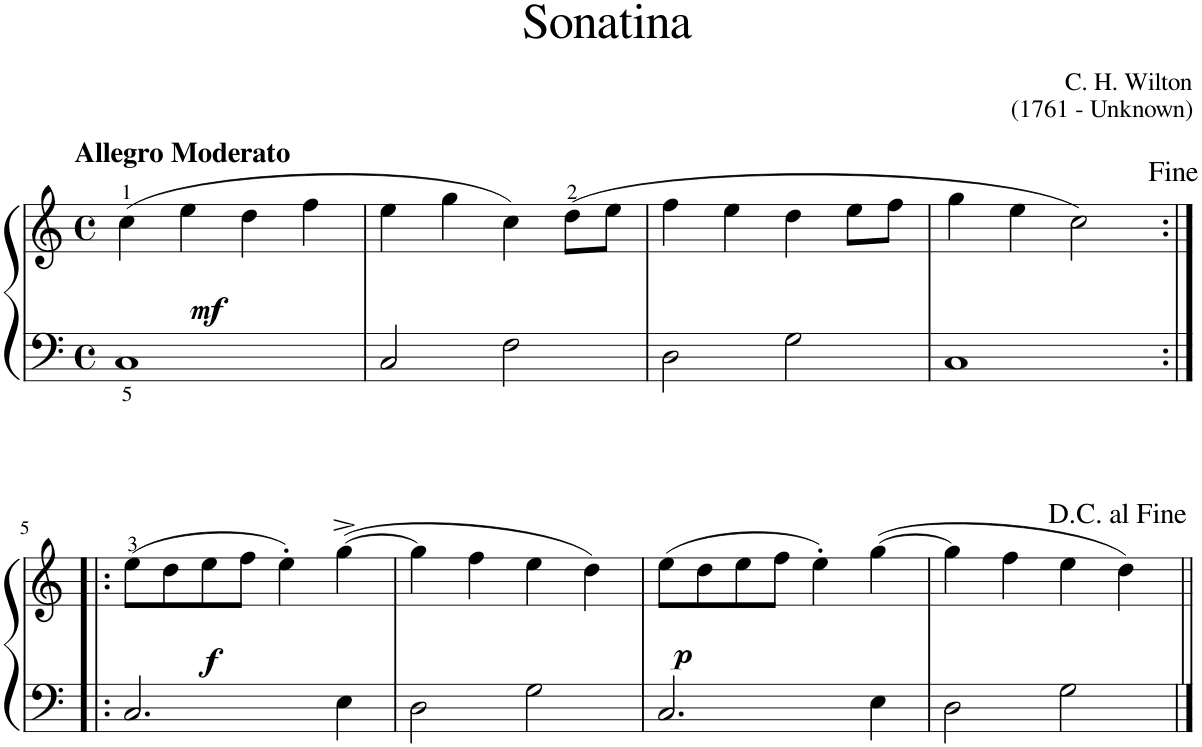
**kern	**kern	**dynam
*part1	*part1	*part1
*staff2	*staff1	*staff1/2
*I"Piano	*	*
*I'Pno	*	*
*clefF4	*clefG2	*
*k[]	*k[]	*
*M4/4	*M4/4	*
*met(c)	*met(c)	*
=1	=1	=1
!	!LO:TX:a:B:t=Allegro Moderato	!
!	!	!LO:DY:b
1C	(4cc\	mf
.	4ee\	.
.	4dd\	.
.	4ff\	.
=2	=2	=2
2C/	4ee\	.
.	4gg\	.
2F\	4cc\)	.
.	(8dd\L	.
.	8ee\J	.
=3	=3	=3
2D\	4ff\	.
.	4ee\	.
2G\	4dd\	.
.	8ee\L	.
.	8ff\J	.
=4	=4	=4
1C	4gg\	.
.	4ee\	.
.	2cc\)	.
!!LO:LB:g=z
=5:|!|:	=5:|!|:	=5:|!|:
!	!	!LO:DY:b
2.C/	(8ee\L	f
.	8dd\	.
.	8ee\	.
.	8ff\J	.
.	4ee'\)	.
4E\	([4gg^\	.
=6	=6	=6
2D\	4gg\]	.
.	4ff\	.
2G\	4ee\	.
.	4dd\)	.
=7	=7	=7
!	!	!LO:DY:b
2.C/	(8ee\L	p
.	8dd\	.
.	8ee\	.
.	8ff\J	.
.	4ee'\)	.
4E\	([4gg\	.
=8	=8	=8
2D\	4gg\]	.
.	4ff\	.
2G\	4ee\	.
.	4dd\)	.
=||	=||	=||
*-	*-	*-
